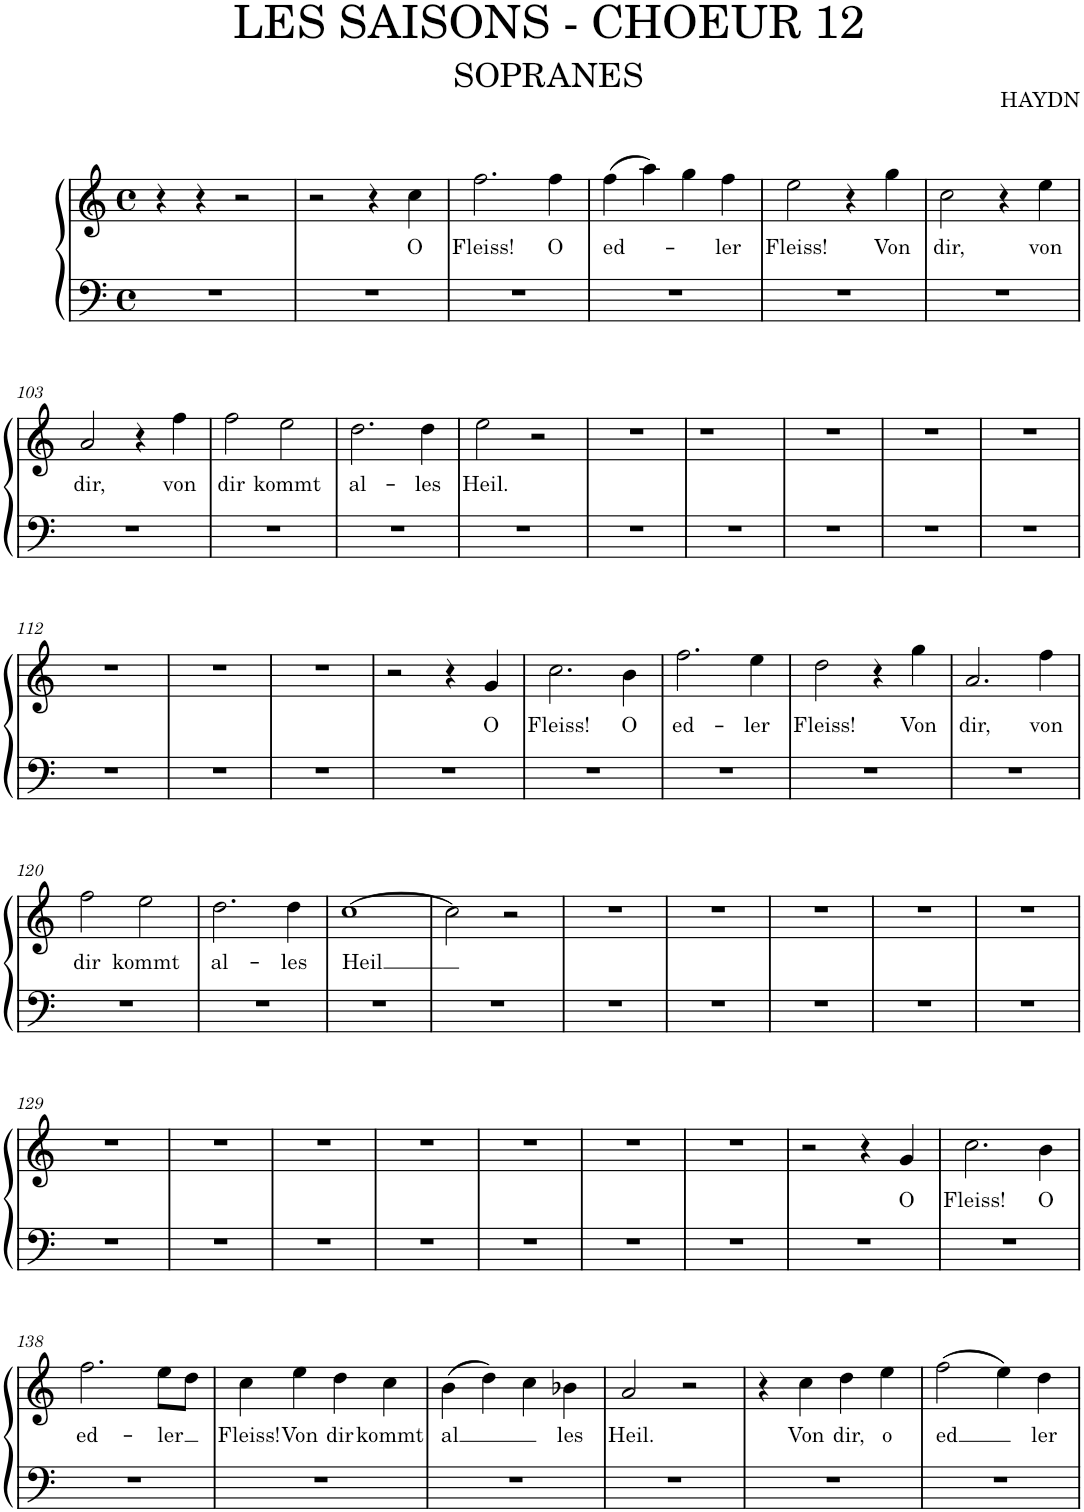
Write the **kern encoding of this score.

**kern	**kern	**text
*part1	*part1	*part1
*staff2	*staff1	*staff1
*I"Piano	*	*
*I'Pno.	*	*
*clefF4	*clefG2	*
*k[]	*k[]	*
*M4/4	*M4/4	*
*met(c)	*met(c)	*
=97	=97	=97
1r	4r	.
.	4r	.
.	2r	.
=98	=98	=98
1r	2r	.
.	4r	.
!	!	!LO:LY:b
.	4cc\	O
=99	=99	=99
!	!	!LO:LY:b
1r	2.ff\	Fleiss!
!	!	!LO:LY:b
.	4ff\	O
=100	=100	=100
!	!	!LO:LY:b
1r	(4ff\	ed-
.	4aa\)	.
.	4gg\	.
!	!	!LO:LY:b
.	4ff\	-ler
=101	=101	=101
!	!	!LO:LY:b
1r	2ee\	Fleiss!
.	4r	.
!	!	!LO:LY:b
.	4gg\	Von
=102	=102	=102
!	!	!LO:LY:b
1r	2cc\	dir,
.	4r	.
!	!	!LO:LY:b
.	4ee\	von
!!LO:LB:g=z
=103	=103	=103
!	!	!LO:LY:b
1r	2a/	dir,
.	4r	.
!	!	!LO:LY:b
.	4ff\	von
=104	=104	=104
!	!	!LO:LY:b
1r	2ff\	dir
!	!	!LO:LY:b
.	2ee\	kommt
=105	=105	=105
!	!	!LO:LY:b
1r	2.dd\	al-
!	!	!LO:LY:b
.	4dd\	-les
=106	=106	=106
!	!	!LO:LY:b
1r	2ee\	Heil.
.	2r	.
=107	=107	=107
1r	1r	.
=108	=108	=108
1r	1r	.
=109	=109	=109
1r	1r	.
=110	=110	=110
1r	1r	.
=111	=111	=111
1r	1r	.
!!LO:LB:g=z
=112	=112	=112
1r	1r	.
=113	=113	=113
1r	1r	.
=114	=114	=114
1r	1r	.
=115	=115	=115
1r	2r	.
.	4r	.
!	!	!LO:LY:b
.	4g/	O
=116	=116	=116
!	!	!LO:LY:b
1r	2.cc\	Fleiss!
!	!	!LO:LY:b
.	4b\	O
=117	=117	=117
!	!	!LO:LY:b
1r	2.ff\	ed-
!	!	!LO:LY:b
.	4ee\	-ler
=118	=118	=118
!	!	!LO:LY:b
1r	2dd\	Fleiss!
.	4r	.
!	!	!LO:LY:b
.	4gg\	Von
=119	=119	=119
!	!	!LO:LY:b
1r	2.a/	dir,
!	!	!LO:LY:b
.	4ff\	von
!!LO:LB:g=z
=120	=120	=120
!	!	!LO:LY:b
1r	2ff\	dir
!	!	!LO:LY:b
.	2ee\	kommt
=121	=121	=121
!	!	!LO:LY:b
1r	2.dd\	al-
!	!	!LO:LY:b
.	4dd\	-les
=122	=122	=122
!	!	!LO:LY:b
1r	[1cc	Heil
=123	=123	=123
1r	2cc\]	.
.	2r	.
=124	=124	=124
1r	1r	.
=125	=125	=125
1r	1r	.
=126	=126	=126
1r	1r	.
=127	=127	=127
1r	1r	.
=128	=128	=128
1r	1r	.
!!LO:LB:g=z
=129	=129	=129
1r	1r	.
=130	=130	=130
1r	1r	.
=131	=131	=131
1r	1r	.
=132	=132	=132
1r	1r	.
=133	=133	=133
1r	1r	.
=134	=134	=134
1r	1r	.
=135	=135	=135
1r	1r	.
=136	=136	=136
1r	2r	.
.	4r	.
!	!	!LO:LY:b
.	4g/	O
=137	=137	=137
!	!	!LO:LY:b
1r	2.cc\	Fleiss!
!	!	!LO:LY:b
.	4b\	O
!!LO:LB:g=z
=138	=138	=138
!	!	!LO:LY:b
1r	2.ff\	ed-
!	!	!LO:LY:b
.	8ee\L	-ler
.	8dd\J	.
=139	=139	=139
!	!	!LO:LY:b
1r	4cc\	Fleiss!
!	!	!LO:LY:b
.	4ee\	Von
!	!	!LO:LY:b
.	4dd\	dir
!	!	!LO:LY:b
.	4cc\	kommt
=140	=140	=140
!	!	!LO:LY:b
1r	(4b\	al
.	4dd\)	.
.	4cc\	.
!	!	!LO:LY:b
.	4b-X\	les
=141	=141	=141
!	!	!LO:LY:b
1r	2a/	Heil.
.	2r	.
=142	=142	=142
1r	4r	.
!	!	!LO:LY:b
.	4cc\	Von
!	!	!LO:LY:b
.	4dd\	dir,
!	!	!LO:LY:b
.	4ee\	o
=143	=143	=143
!	!	!LO:LY:b
1r	(2ff\	ed
.	4ee\)	.
!	!	!LO:LY:b
.	4dd\	ler
=	=	=
*-	*-	*-
